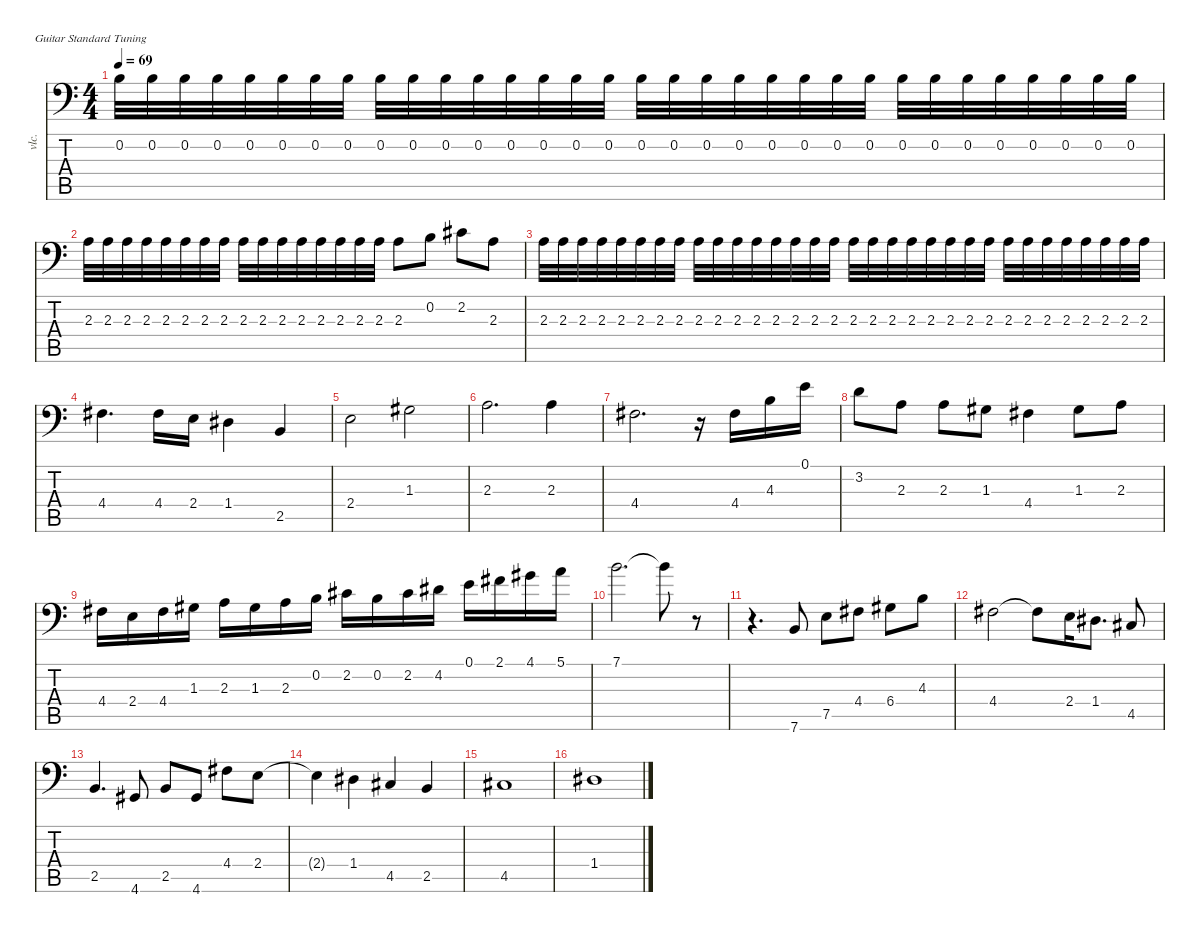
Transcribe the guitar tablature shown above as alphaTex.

\defaultSystemsLayout 4
\hideDynamics
\bracketExtendMode nobrackets
\otherSystemsTrackNameOrientation horizontal
\track ("Track 6" "vlc.") {instrument cello}
\staff {score tabs}
\tuning (E4 B3 G3 D3 A2 E2)
\ts (4 4)
\tempo 69
\clef f4
\ks c
0.2.32{dy mp beam Down} 0.2.32{beam Down} 0.2.32{beam Down} 0.2.32{beam Down} 0.2.32{beam Down} 0.2.32{beam Down} 0.2.32{beam Down} 0.2.32{beam Down} 0.2.32{beam Down} 0.2.32{beam Down} 0.2.32{beam Down} 0.2.32{beam Down} 0.2.32{beam Down} 0.2.32{beam Down} 0.2.32{beam Down} 0.2.32{beam Down} 0.2.32{beam Down} 0.2.32{dy mf beam Down} 0.2.32{beam Down} 0.2.32{beam Down} 0.2.32{beam Down} 0.2.32{beam Down} 0.2.32{beam Down} 0.2.32{beam Down} 0.2.32{beam Down} 0.2.32{beam Down} 0.2.32{beam Down} 0.2.32{beam Down} 0.2.32{beam Down} 0.2.32{beam Down} 0.2.32{beam Down} 0.2.32{beam Down} |
2.3.32{beam Down} 2.3.32{beam Down} 2.3.32{beam Down} 2.3.32{beam Down} 2.3.32{beam Down} 2.3.32{beam Down} 2.3.32{beam Down} 2.3.32{dy f beam Down} 2.3.32{beam Down} 2.3.32{beam Down} 2.3.32{beam Down} 2.3.32{beam Down} 2.3.32{beam Down} 2.3.32{beam Down} 2.3.32{beam Down} 2.3.32{beam Down} 2.3.8{beam Down} 0.2.8{beam Down} 2.2{acc #}.8{beam Down} 2.3.8{beam Down} |
2.3.32{dy mf beam Down} 2.3.32{beam Down} 2.3.32{beam Down} 2.3.32{beam Down} 2.3.32{beam Down} 2.3.32{beam Down} 2.3.32{beam Down} 2.3.32{beam Down} 2.3.32{beam Down} 2.3.32{beam Down} 2.3.32{dy f beam Down} 2.3.32{beam Down} 2.3.32{beam Down} 2.3.32{beam Down} 2.3.32{beam Down} 2.3.32{beam Down} 2.3.32{beam Down} 2.3.32{beam Down} 2.3.32{beam Down} 2.3.32{beam Down} 2.3.32{beam Down} 2.3.32{beam Down} 2.3.32{beam Down} 2.3.32{beam Down} 2.3.32{beam Down} 2.3.32{beam Down} 2.3.32{beam Down} 2.3.32{beam Down} 2.3.32{beam Down} 2.3.32{beam Down} 2.3.32{beam Down} 2.3.32{beam Down} |
4.4{acc #}.4{d beam Down} 4.4{acc #}.16{beam Down} 2.4.16{beam Down} 1.4{acc #}.4{beam Down} 2.5.4{beam Up} |
2.4.2{beam Down} 1.3{acc #}.2{beam Down} |
2.3.2{d beam Down} 2.3.4{dy ff beam Down} |
4.4{acc #}.2{d dy f beam Down} r.16{beam Down} 4.4{acc #}.16{dy ff beam Down} 4.3.16{beam Down} 0.1.16{beam Down} |
3.2.8{beam Down} 2.3.8{beam Down} 2.3.8{beam Down} 1.3{acc #}.8{beam Down} 4.4{acc #}.4{beam Down} 1.3{acc #}.8{beam Down} 2.3.8{beam Down} |
4.4{acc #}.16{dy f beam Down} 2.4.16{beam Down} 4.4{acc #}.16{beam Down} 1.3{acc #}.16{beam Down} 2.3.16{beam Down} 1.3{acc #}.16{beam Down} 2.3.16{beam Down} 0.2.16{beam Down} 2.2{acc #}.16{beam Down} 0.2.16{beam Down} 2.2{acc #}.16{dy ff beam Down} 4.2{acc #}.16{beam Down} 0.1.16{beam Down} 2.1{acc #}.16{beam Down} 4.1{acc #}.16{beam Down} 5.1.16{dy fff beam Down} |
7.1.2{d dy ff beam Down} 7.1{t}.8{dy f beam Down} r.8{beam Down} |
r.4{d beam Down} 7.6.8{beam Up} 7.5.8{beam Down} 4.4{acc #}.8{dy mf beam Down} 6.4{acc #}.8{dy f beam Down} 4.3.8{beam Down} |
4.4{acc #}.2{beam Down} 4.4{t acc #}.8{beam Down} 2.4.16{beam Down} 1.4{acc #}.8{d beam Down} 4.5{acc #}.8{dy mf beam Up} |
2.5.4{d beam Up} 4.6{acc #}.8{beam Up} 2.5.8{dy f beam Up} 4.6{acc #}.8{beam Up} 4.4{acc #}.8{beam Down} 2.4.8{beam Down} |
2.4{t}.4{beam Down} 1.4{acc #}.4{beam Down} 4.5{acc #}.4{beam Up} 2.5.4{dy mf beam Up} |
4.5{acc #}.1{beam Up} |
1.4{acc #}.1{dy mp beam Down}
